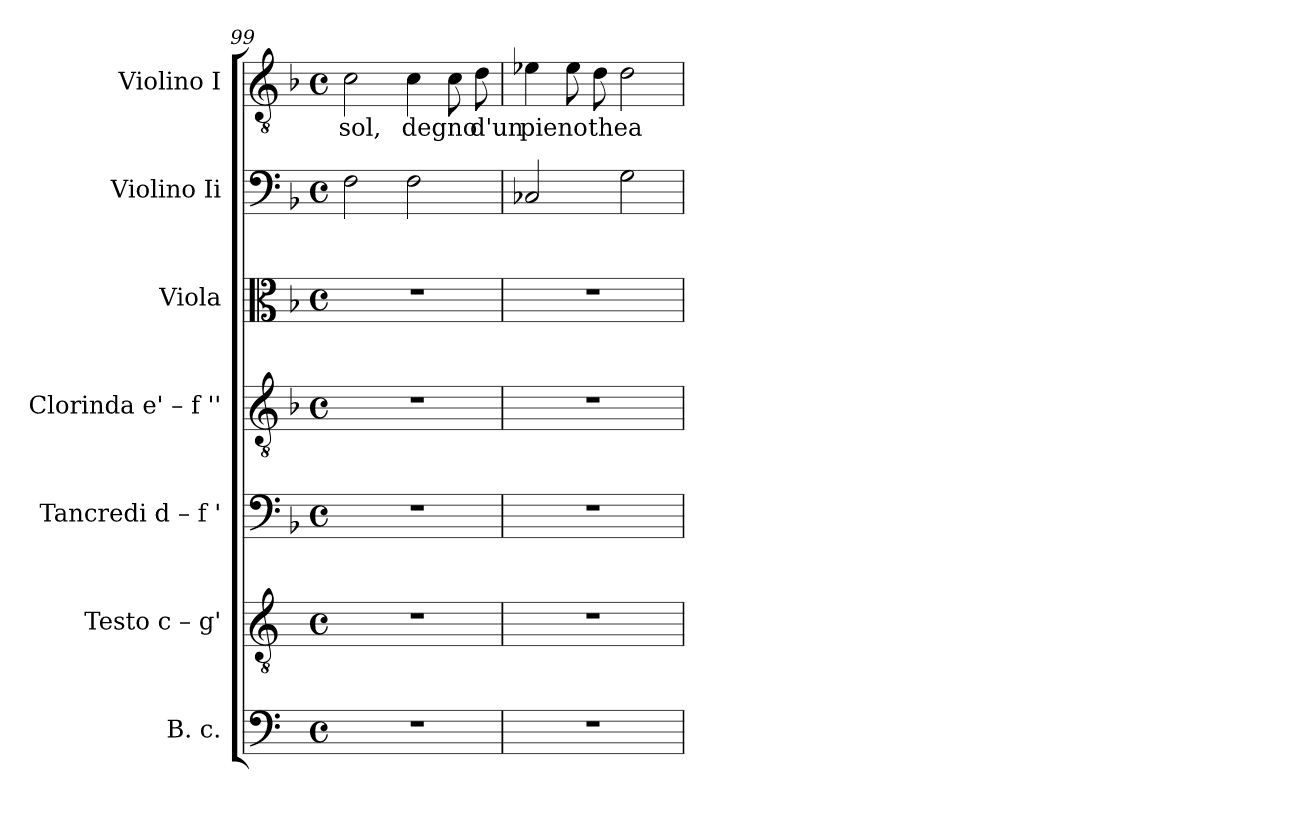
**kern	**kern	**kern	**kern	**kern	**kern	**kern	**text
*part7	*part6	*part5	*part4	*part3	*part2	*part1	*part1
*staff7	*staff6	*staff5	*staff4	*staff3	*staff2	*staff1	*staff1
*I"B. c.	*I"Testo  c – g'	*I"Tancredi  d – f '	*I"Clorinda  e' – f ''	*I"Viola	*I"Violino Ii	*I"Violino I	*
*clefF4	*clefGv2	*clefF4	*clefGv2	*clefC3	*clefF4	*clefGv2	*
*k[]	*k[]	*k[b-]	*k[b-]	*k[b-]	*k[b-]	*k[b-]	*
*C:	*C:	*F:	*F:	*F:	*F:	*F:	*
*M4/4	*M4/4	*M4/4	*M4/4	*M4/4	*M4/4	*M4/4	*
*met(c)	*met(c)	*met(c)	*met(c)	*met(c)	*met(c)	*met(c)	*
=99	=99	=99	=99	=99	=99	=99	=99
!	!	!	!	!	!	!	!LO:LY:b:cj
1r	1r	1r	1r	1r	2F\	2c\	sol,
!	!	!	!	!	!	!	!LO:LY:b:cj
.	.	.	.	.	2F\	4c\	degno
!	!	!	!	!	!	!	!LO:LY:b:cj
.	.	.	.	.	.	8c\	.
!	!	!	!	!	!	!	!LO:LY:b:cj
.	.	.	.	.	.	8d\	d'un
=100	=100	=100	=100	=100	=100	=100	=100
!	!	!	!	!	!	!	!LO:LY:b:cj
1r	1r	1r	1r	1r	2C-/	4e-X\	pieno
!	!	!	!	!	!	!	!LO:LY:b:cj
.	.	.	.	.	.	8e-\	.
!	!	!	!	!	!	!	!LO:LY:b:cj
.	.	.	.	.	.	8d\	thea-
!	!	!	!	!	!	!	!LO:LY:b:cj
.	.	.	.	.	2G\	2d\	--
=	=	=	=	=	=	=	=
*-	*-	*-	*-	*-	*-	*-	*-
